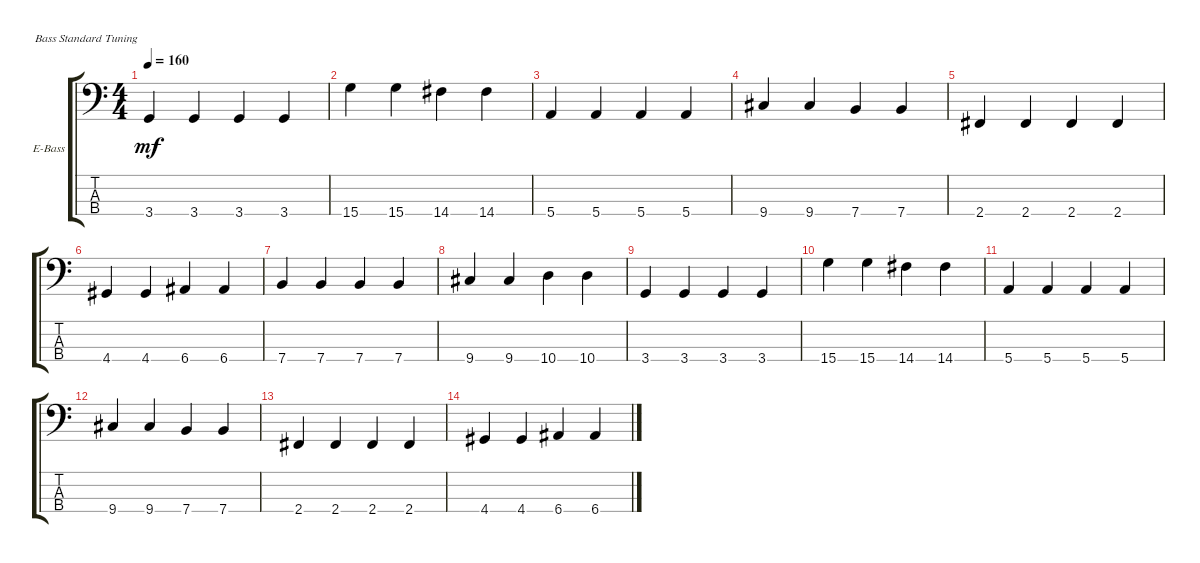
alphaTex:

\defaultSystemsLayout 4
\bracketExtendMode groupsimilarinstruments
\firstSystemTrackNameOrientation horizontal
\otherSystemsTrackNameOrientation horizontal
\track ("Bass" "E-Bass") {instrument electricbassfinger}
\staff {score tabs}
\tuning (G2 D2 A1 E1)
\ts (4 4)
\tempo 160
\clef f4
\ks c
3.4.4{dy mf} 3.4.4 3.4.4 3.4.4 |
15.4.4 15.4.4 14.4.4 14.4.4 |
5.4.4 5.4.4 5.4.4 5.4.4 |
9.4.4 9.4.4 7.4.4 7.4.4 |
2.4.4 2.4.4 2.4.4 2.4.4 |
4.4.4 4.4.4 6.4.4 6.4.4 |
7.4.4 7.4.4 7.4.4 7.4.4 |
9.4.4 9.4.4 10.4.4 10.4.4 |
3.4.4 3.4.4 3.4.4 3.4.4 |
15.4.4 15.4.4 14.4.4 14.4.4 |
5.4.4 5.4.4 5.4.4 5.4.4 |
9.4.4 9.4.4 7.4.4 7.4.4 |
2.4.4 2.4.4 2.4.4 2.4.4 |
4.4.4 4.4.4 6.4.4 6.4.4
